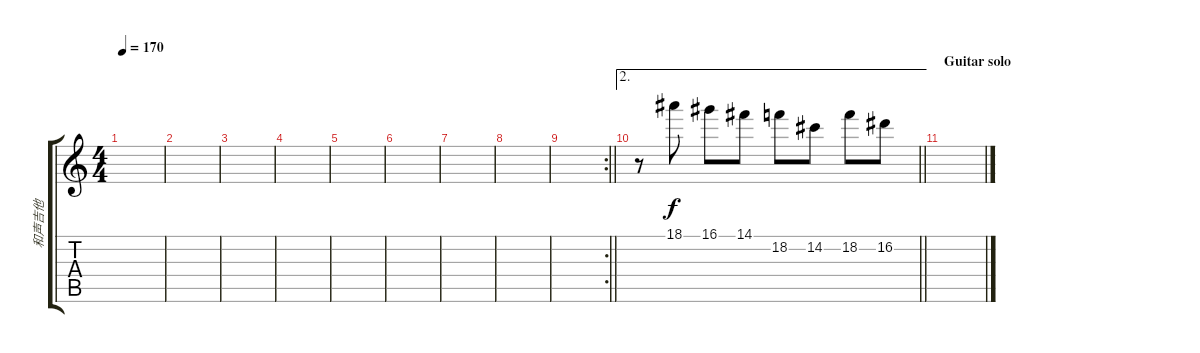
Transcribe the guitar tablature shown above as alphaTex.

\track ("和声吉他" "和声吉他") {instrument overdrivenguitar}
\staff {score tabs}
\tuning (E4 B3 G3 D3 A2 E2) {hide}
\ts (4 4)
\tempo 170
\clef g2
\ks c
|
|
|
|
|
|
|
|
\rc 2
\barLineRight lightlight
|
\ae 2
\barLineRight lightlight
r.8 18.1.8 16.1.8 14.1.8 18.2.8 14.2.8 18.2.8 16.2.8 |
\section ("" "Guitar solo")
